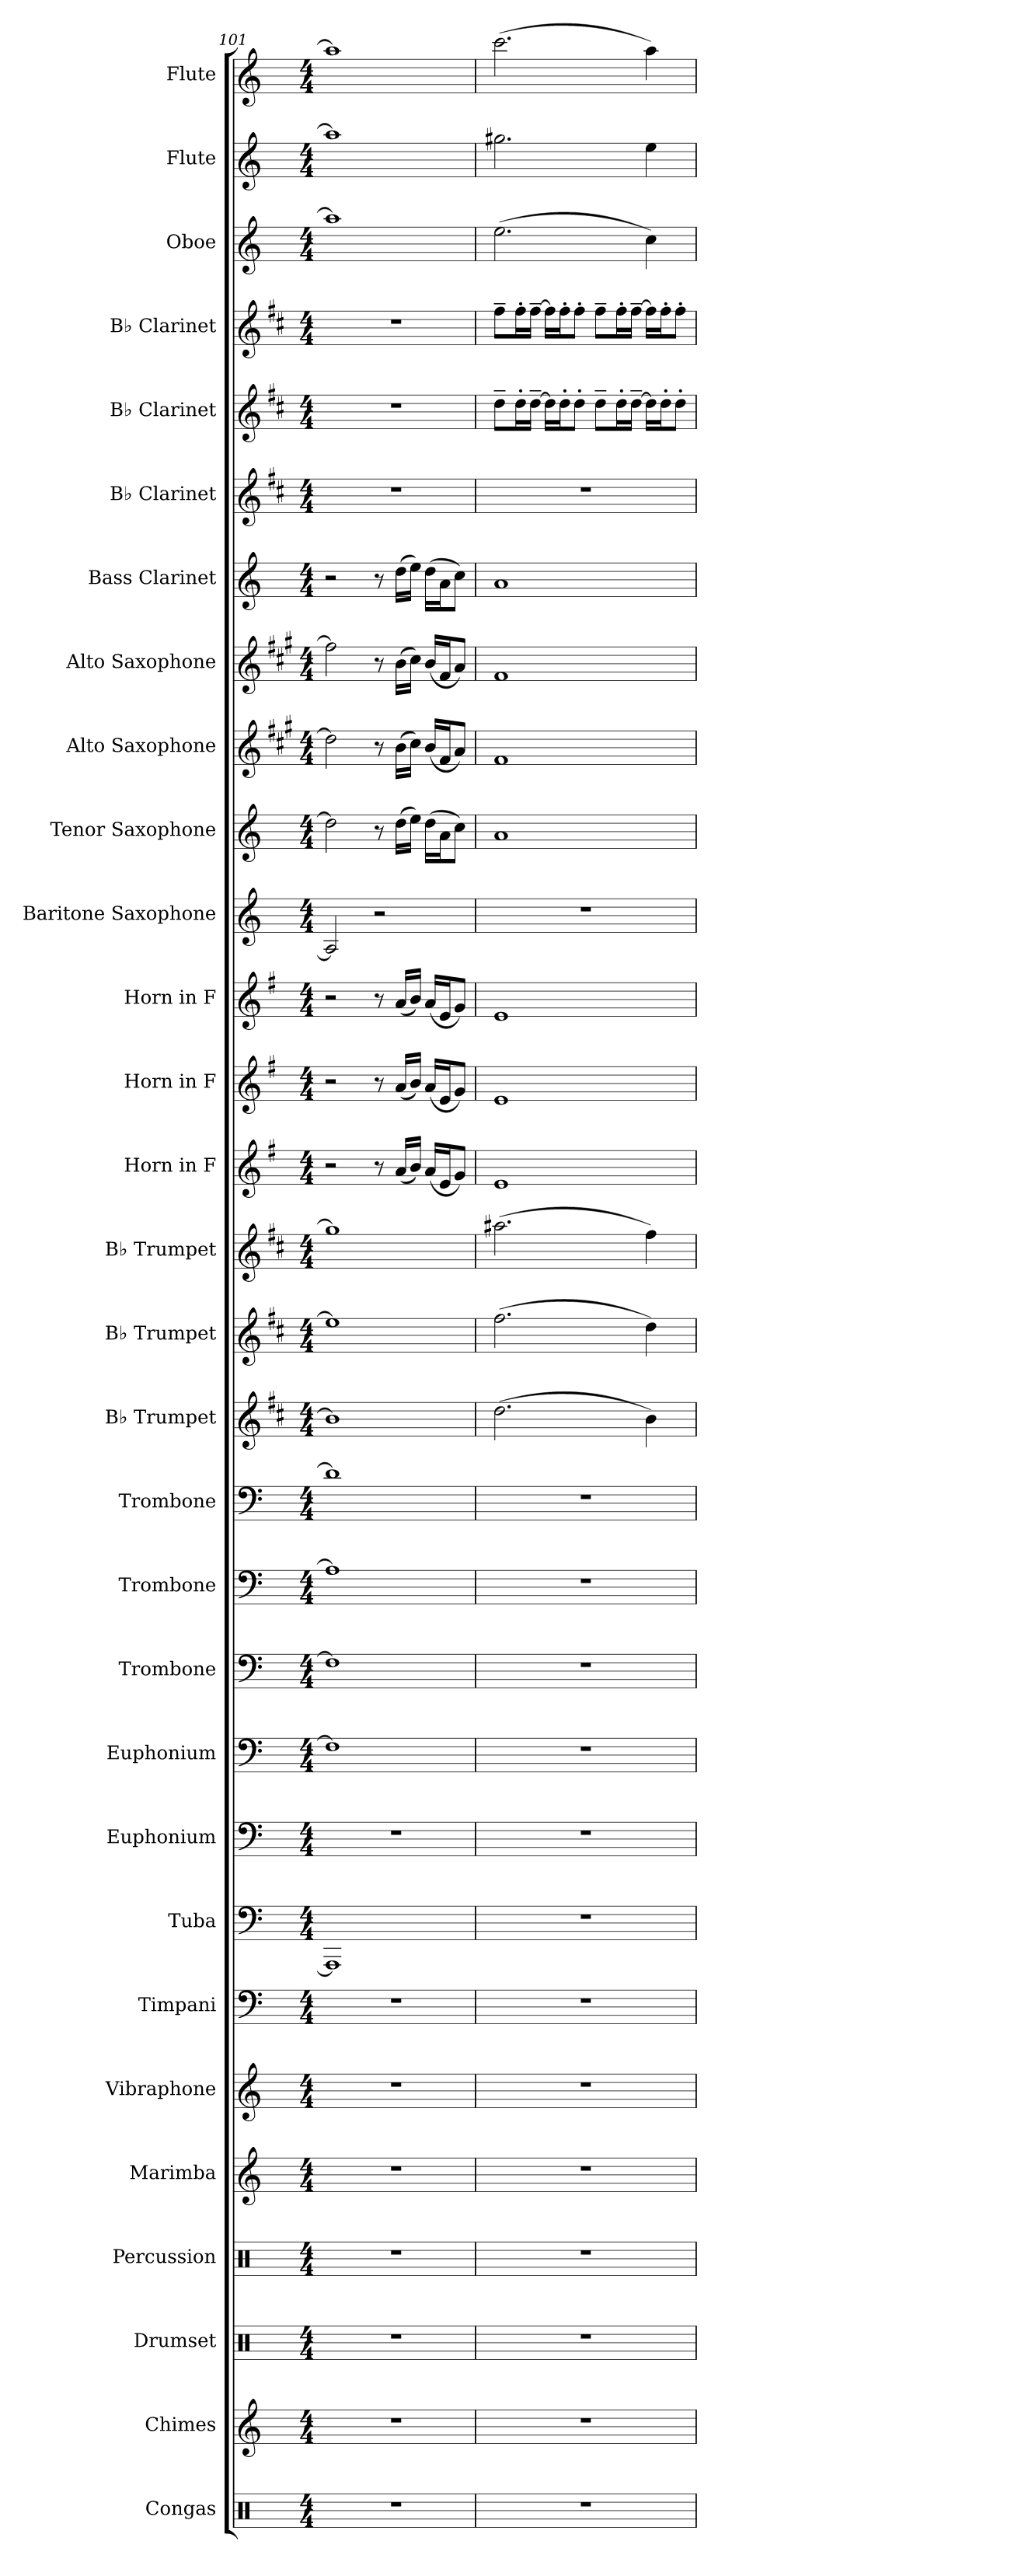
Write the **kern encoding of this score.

**kern	**kern	**kern	**kern	**kern	**kern	**kern	**kern	**kern	**kern	**kern	**kern	**kern	**kern	**kern	**kern	**kern	**kern	**kern	**kern	**kern	**kern	**kern	**kern	**kern	**kern	**kern	**kern	**kern	**kern
*part30	*part29	*part28	*part27	*part26	*part25	*part24	*part23	*part22	*part21	*part20	*part19	*part18	*part17	*part16	*part15	*part14	*part13	*part12	*part11	*part10	*part9	*part8	*part7	*part6	*part5	*part4	*part3	*part2	*part1
*staff30	*staff29	*staff28	*staff27	*staff26	*staff25	*staff24	*staff23	*staff22	*staff21	*staff20	*staff19	*staff18	*staff17	*staff16	*staff15	*staff14	*staff13	*staff12	*staff11	*staff10	*staff9	*staff8	*staff7	*staff6	*staff5	*staff4	*staff3	*staff2	*staff1
*I"Congas	*I"Chimes	*I"Drumset	*I"Percussion	*I"Marimba	*I"Vibraphone	*I"Timpani	*I"Tuba	*I"Euphonium	*I"Euphonium	*I"Trombone	*I"Trombone	*I"Trombone	*I"B♭ Trumpet	*I"B♭ Trumpet	*I"B♭ Trumpet	*I"Horn in F	*I"Horn in F	*I"Horn in F	*I"Baritone Saxophone	*I"Tenor Saxophone	*I"Alto Saxophone	*I"Alto Saxophone	*I"Bass Clarinet	*I"B♭ Clarinet	*I"B♭ Clarinet	*I"B♭ Clarinet	*I"Oboe	*I"Flute	*I"Flute
*I'Con.	*I'Cme.	*I'D. Set	*I'Perc.	*I'Mrm.	*I'Vib.	*I'Timp.	*I'Tba.	*I'Euph.	*I'Euph.	*I'Tbn.	*I'Tbn.	*I'Tbn.	*I'B♭ Tpt.	*I'B♭ Tpt.	*I'B♭ Tpt.	*	*	*	*I'Bar. Sax.	*I'T. Sax.	*I'A. Sax.	*I'A. Sax.	*I'B. Cl.	*I'B♭ Cl.	*I'B♭ Cl.	*I'B♭ Cl.	*I'Ob.	*I'Fl.	*I'Fl.
*clefX	*clefG2	*clefX	*clefX	*clefG2	*clefG2	*clefF4	*clefF4	*clefF4	*clefF4	*clefF4	*clefF4	*clefF4	*clefG2	*clefG2	*clefG2	*clefG2	*clefG2	*clefG2	*clefG2	*clefG2	*clefG2	*clefG2	*clefG2	*clefG2	*clefG2	*clefG2	*clefG2	*clefG2	*clefG2
*	*	*	*	*	*	*	*	*	*	*	*	*	*ITrd1c2	*ITrd1c2	*ITrd1c2	*ITrd4c7	*ITrd4c7	*ITrd4c7	*ITrd12c21	*ITrd8c14	*ITrd5c9	*ITrd5c9	*ITrd8c14	*ITrd1c2	*ITrd1c2	*ITrd1c2	*	*	*
*k[]	*k[]	*k[]	*k[]	*k[]	*k[]	*k[]	*k[]	*k[]	*k[]	*k[]	*k[]	*k[]	*k[]	*k[]	*k[]	*k[]	*k[]	*k[]	*k[]	*k[]	*k[]	*k[]	*k[]	*k[]	*k[]	*k[]	*k[]	*k[]	*k[]
*M4/4	*M4/4	*M4/4	*M4/4	*M4/4	*M4/4	*M4/4	*M4/4	*M4/4	*M4/4	*M4/4	*M4/4	*M4/4	*M4/4	*M4/4	*M4/4	*M4/4	*M4/4	*M4/4	*M4/4	*M4/4	*M4/4	*M4/4	*M4/4	*M4/4	*M4/4	*M4/4	*M4/4	*M4/4	*M4/4
=101	=101	=101	=101	=101	=101	=101	=101	=101	=101	=101	=101	=101	=101	=101	=101	=101	=101	=101	=101	=101	=101	=101	=101	=101	=101	=101	=101	=101	=101
1r	1r	1r	1r	1r	1r	1r	1AAA]	1r	1F#]	1F#]	1A]	1d]	1a]	1dd]	1ff#]	2r	2r	2r	2AA/]	2d\]	2f#\]	2a\]	2r	1r	1r	1r	1aa]	1aa]	1aa]
.	.	.	.	.	.	.	.	.	.	.	.	.	.	.	.	8r	8r	8r	2r	8r	8r	8r	8r	.	.	.	.	.	.
.	.	.	.	.	.	.	.	.	.	.	.	.	.	.	.	(<16d/LL	(<16d/LL	(<16d/LL	.	(>16d\LL	(>16d\LL	(>16d\LL	(>16d\LL	.	.	.	.	.	.
.	.	.	.	.	.	.	.	.	.	.	.	.	.	.	.	16e/JJ)	16e/JJ)	16e/JJ)	.	16e\JJ)	16e\JJ)	16e\JJ)	16e\JJ)	.	.	.	.	.	.
.	.	.	.	.	.	.	.	.	.	.	.	.	.	.	.	(<16d/LL	(<16d/LL	(<16d/LL	.	(>16d\LL	(<16d/LL	(<16d/LL	(>16d\LL	.	.	.	.	.	.
.	.	.	.	.	.	.	.	.	.	.	.	.	.	.	.	16A/J	16A/J	16A/J	.	16A\J	16A/J	16A/J	16A\J	.	.	.	.	.	.
.	.	.	.	.	.	.	.	.	.	.	.	.	.	.	.	8c/J)	8c/J)	8c/J)	.	8c\J)	8c/J)	8c/J)	8c\J)	.	.	.	.	.	.
=102	=102	=102	=102	=102	=102	=102	=102	=102	=102	=102	=102	=102	=102	=102	=102	=102	=102	=102	=102	=102	=102	=102	=102	=102	=102	=102	=102	=102	=102
1r	1r	1r	1r	1r	1r	1r	1r	1r	1r	1r	1r	1r	(>2.cc\	(>2.ee\	(>2.gg#X\	1A	1A	1A	1r	1A	1A	1A	1A	1r	8cc~\L	8ee~\L	(>2.ee\	2.gg#X\	(>2.ccc\
.	.	.	.	.	.	.	.	.	.	.	.	.	.	.	.	.	.	.	.	.	.	.	.	.	16cc'\L	16ee'\L	.	.	.
.	.	.	.	.	.	.	.	.	.	.	.	.	.	.	.	.	.	.	.	.	.	.	.	.	[16cc~\JJ	[16ee~\JJ	.	.	.
.	.	.	.	.	.	.	.	.	.	.	.	.	.	.	.	.	.	.	.	.	.	.	.	.	16cc\LL]	16ee\LL]	.	.	.
.	.	.	.	.	.	.	.	.	.	.	.	.	.	.	.	.	.	.	.	.	.	.	.	.	16cc'\J	16ee'\J	.	.	.
.	.	.	.	.	.	.	.	.	.	.	.	.	.	.	.	.	.	.	.	.	.	.	.	.	8cc'\J	8ee'\J	.	.	.
.	.	.	.	.	.	.	.	.	.	.	.	.	.	.	.	.	.	.	.	.	.	.	.	.	8cc~\L	8ee~\L	.	.	.
.	.	.	.	.	.	.	.	.	.	.	.	.	.	.	.	.	.	.	.	.	.	.	.	.	16cc'\L	16ee'\L	.	.	.
.	.	.	.	.	.	.	.	.	.	.	.	.	.	.	.	.	.	.	.	.	.	.	.	.	[16cc~\JJ	[16ee~\JJ	.	.	.
.	.	.	.	.	.	.	.	.	.	.	.	.	4a\)	4cc\)	4ee\)	.	.	.	.	.	.	.	.	.	16cc\LL]	16ee\LL]	4cc\)	4ee\	4aa\)
.	.	.	.	.	.	.	.	.	.	.	.	.	.	.	.	.	.	.	.	.	.	.	.	.	16cc'\J	16ee'\J	.	.	.
.	.	.	.	.	.	.	.	.	.	.	.	.	.	.	.	.	.	.	.	.	.	.	.	.	8cc'\J	8ee'\J	.	.	.
=	=	=	=	=	=	=	=	=	=	=	=	=	=	=	=	=	=	=	=	=	=	=	=	=	=	=	=	=	=
*-	*-	*-	*-	*-	*-	*-	*-	*-	*-	*-	*-	*-	*-	*-	*-	*-	*-	*-	*-	*-	*-	*-	*-	*-	*-	*-	*-	*-	*-
